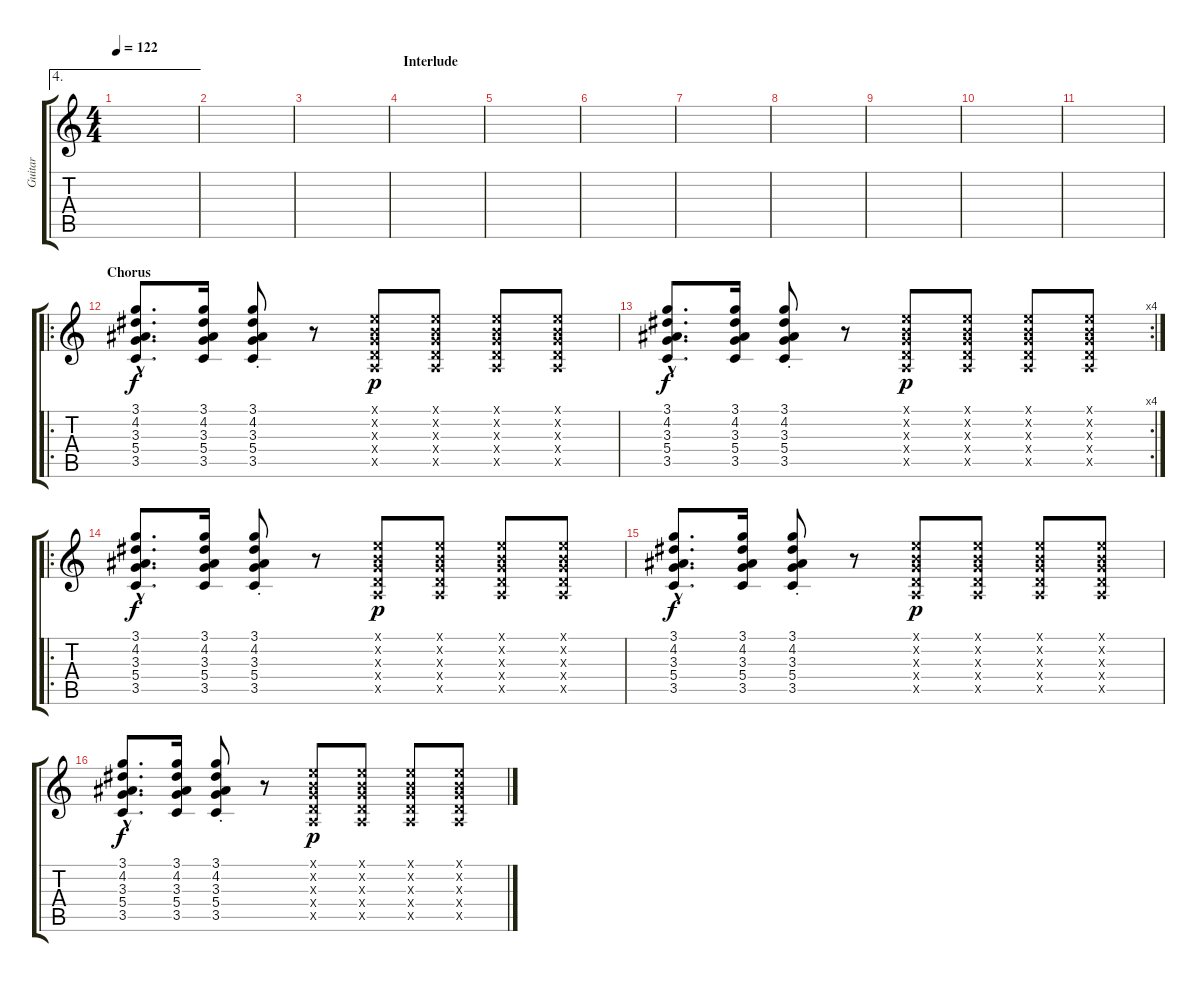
\track ("Guitar" "Guitar") {instrument electricguitarjazz}
\staff {score tabs}
\tuning (E4 B3 G3 D3 A2 E2) {hide}
\ae 4
\ts (4 4)
\tempo 122
\clef g2
\ks c
|
|
|
\section ("" "Interlude")
|
|
|
|
|
|
|
|
\ro
\section ("" "Chorus")
(3.1{hac} 4.2{hac} 3.3{hac} 5.4{hac} 3.5{hac}).8{d dy f} (3.1 4.2 3.3 5.4 3.5).16 (3.1{st} 4.2 3.3 5.4 3.5).8 r.8 (0.1{x} 0.2{x} 0.3{x} 0.4{x} 0.5{x}).8{dy p} (0.1{x} 0.2{x} 0.3{x} 0.4{x} 0.5{x}).8 (0.1{x} 0.2{x} 0.3{x} 0.4{x} 0.5{x}).8 (0.1{x} 0.2{x} 0.3{x} 0.4{x} 0.5{x}).8 |
\rc 4
(3.1{hac} 4.2{hac} 3.3{hac} 5.4{hac} 3.5{hac}).8{d dy f} (3.1 4.2 3.3 5.4 3.5).16 (3.1{st} 4.2 3.3 5.4 3.5).8 r.8 (0.1{x} 0.2{x} 0.3{x} 0.4{x} 0.5{x}).8{dy p} (0.1{x} 0.2{x} 0.3{x} 0.4{x} 0.5{x}).8 (0.1{x} 0.2{x} 0.3{x} 0.4{x} 0.5{x}).8 (0.1{x} 0.2{x} 0.3{x} 0.4{x} 0.5{x}).8 |
\ro
(3.1{hac} 4.2{hac} 3.3{hac} 5.4{hac} 3.5{hac}).8{d dy f} (3.1 4.2 3.3 5.4 3.5).16 (3.1{st} 4.2 3.3 5.4 3.5).8 r.8 (0.1{x} 0.2{x} 0.3{x} 0.4{x} 0.5{x}).8{dy p} (0.1{x} 0.2{x} 0.3{x} 0.4{x} 0.5{x}).8 (0.1{x} 0.2{x} 0.3{x} 0.4{x} 0.5{x}).8 (0.1{x} 0.2{x} 0.3{x} 0.4{x} 0.5{x}).8 |
(3.1{hac} 4.2{hac} 3.3{hac} 5.4{hac} 3.5{hac}).8{d dy f} (3.1 4.2 3.3 5.4 3.5).16 (3.1{st} 4.2 3.3 5.4 3.5).8 r.8 (0.1{x} 0.2{x} 0.3{x} 0.4{x} 0.5{x}).8{dy p} (0.1{x} 0.2{x} 0.3{x} 0.4{x} 0.5{x}).8 (0.1{x} 0.2{x} 0.3{x} 0.4{x} 0.5{x}).8 (0.1{x} 0.2{x} 0.3{x} 0.4{x} 0.5{x}).8 |
(3.1{hac} 4.2{hac} 3.3{hac} 5.4{hac} 3.5{hac}).8{d dy f} (3.1 4.2 3.3 5.4 3.5).16 (3.1{st} 4.2 3.3 5.4 3.5).8 r.8 (0.1{x} 0.2{x} 0.3{x} 0.4{x} 0.5{x}).8{dy p} (0.1{x} 0.2{x} 0.3{x} 0.4{x} 0.5{x}).8 (0.1{x} 0.2{x} 0.3{x} 0.4{x} 0.5{x}).8 (0.1{x} 0.2{x} 0.3{x} 0.4{x} 0.5{x}).8
